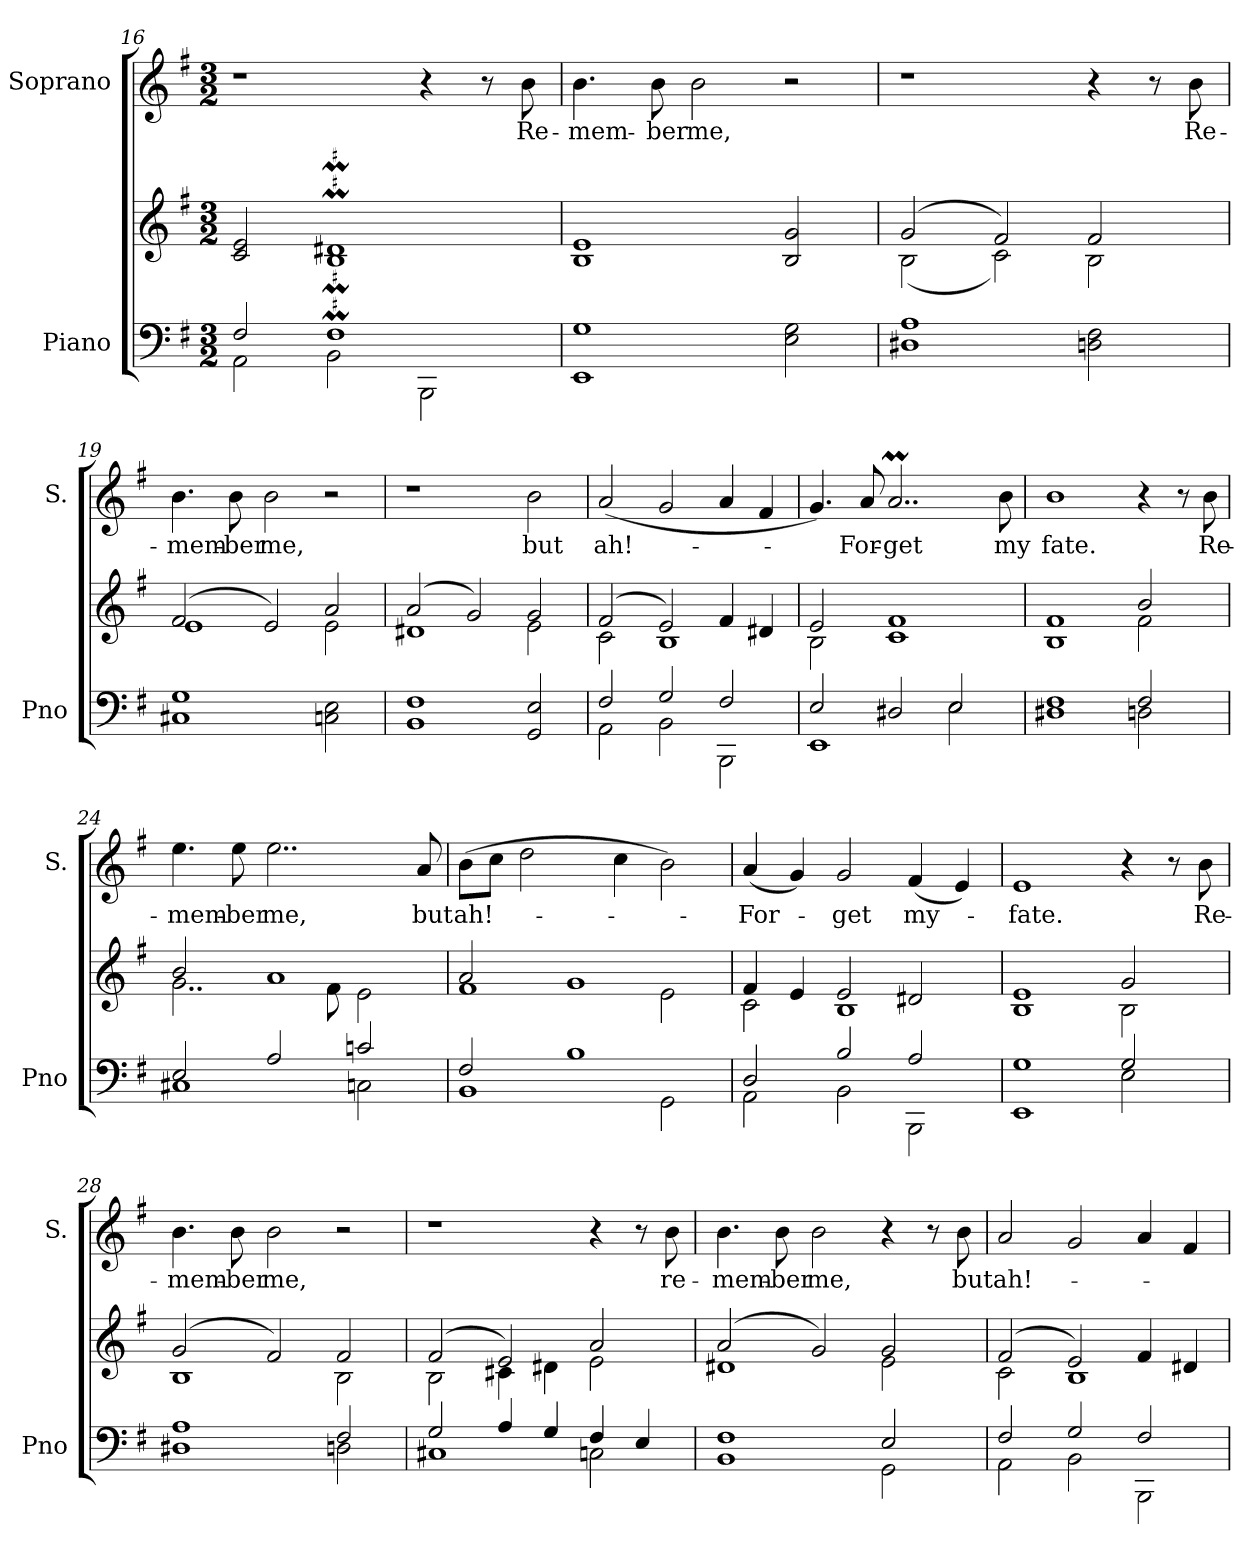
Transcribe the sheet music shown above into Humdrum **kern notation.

**kern	**kern	**kern	**text
*part2	*part2	*part1	*part1
*staff3	*staff2	*staff1	*staff1
*I"Piano	*	*I"Soprano	*
*I'Pno	*	*I'S.	*
*clefF4	*clefG2	*clefG2	*
*k[f#]	*k[f#]	*k[f#]	*
*M3/2	*M3/2	*M3/2	*
=16	=16	=16	=16
*^	*	*	*
2F#/	2AA\	2c/ 2e/	1r	.
1F#	2BB\	1BM 1d#XM	.	.
.	2BBB\	.	4r	.
.	.	.	8r	.
!	!	!	!	!LO:LY:b
.	.	.	8b\	Re-
*v	*v	*	*	*
=17	=17	=17	=17
!	!	!	!LO:LY:b
1EE 1G	1B 1e	4.b\	-mem-
!	!	!	!LO:LY:b
.	.	8b\	-ber
!	!	!	!LO:LY:b
.	.	2b\	me,
2E\ 2G\	2B/ 2g/	2r	.
=18	=18	=18	=18
*	*^	*	*
1D#X 1A	(>2g/	(<2B\	1r	.
.	2f#/)	2c\)	.	.
2Dn\ 2F#\	2f#/	2B\	4r	.
.	.	.	8r	.
!	!	!	!	!LO:LY:b
.	.	.	8b\	Re-
=19	=19	=19	=19	=19
!	!	!	!	!LO:LY:b
1C#X 1G	(>2f#/	1e	4.b\	-mem-
!	!	!	!	!LO:LY:b
.	.	.	8b\	-ber
!	!	!	!	!LO:LY:b
.	2e/)	.	2b\	me,
2Cn\ 2E\	2a/	2e\	2r	.
=20	=20	=20	=20	=20
1BB 1F#	(>2a/	1d#X	1r	.
.	2g/)	.	.	.
!	!	!	!	!LO:LY:b
2GG/ 2E/	2g/	2e\	2b\	but
=21	=21	=21	=21	=21
*^	*	*	*	*
!	!	!	!	!	!LO:LY:b
2F#/	2AA\	(>2f#/	2c\	(<2a/	ah!-
2G/	2BB\	2e/)	1B	2g/	.
2F#/	2BBB\	4f#/	.	4a/	.
.	.	4d#X/	.	4f#/	.
!!LO:LB:g=z
=22	=22	=22	=22	=22	=22
2E/	1EE	2e/	2B\	4.g/)	.
!	!	!	!	!	!LO:LY:b
.	.	.	.	8a/	-For-
!	!	!	!	!	!LO:LY:b
2D#X/	.	1f#	1c	2..aM/	-get
2E/	2E\	.	.	.	.
!	!	!	!	!	!LO:LY:b
.	.	.	.	8b\	my
=23	=23	=23	=23	=23	=23
!	!	!	!	!	!LO:LY:b
1F#	1D#X	1f#	1B	1b	fate.
2F#/	2Dn\	2b/	2f#\	4r	.
.	.	.	.	8r	.
!	!	!	!	!	!LO:LY:b
.	.	.	.	8b\	Re-
=24	=24	=24	=24	=24	=24
!	!	!	!	!	!LO:LY:b
2E/	1C#X	2b/	2..g\	4.ee\	-mem-
!	!	!	!	!	!LO:LY:b
.	.	.	.	8ee\	-ber
!	!	!	!	!	!LO:LY:b
2A/	.	1a	.	2..ee\	me,
.	.	.	8f#\	.	.
2cn/	2Cn\	.	2e\	.	.
!	!	!	!	!	!LO:LY:b
.	.	.	.	8a/	but
=25	=25	=25	=25	=25	=25
!	!	!	!	!	!LO:LY:b
2F#/	1BB	2a/	1f#	(>8b\L	ah!-
.	.	.	.	8cc\J	.
.	.	.	.	2dd\	.
1B	.	1g	.	.	.
.	.	.	.	4cc\	.
.	2GG\	.	2e\	2b\)	.
=26	=26	=26	=26	=26	=26
!	!	!	!	!	!LO:LY:b
2D/	2AA\	4f#/	2c\	(<4a/	-For-
.	.	4e/	.	4g/)	.
!	!	!	!	!	!LO:LY:b
2B/	2BB\	2e/	1B	2g/	-get
!	!	!	!	!	!LO:LY:b
2A/	2BBB\	2d#X/	.	(<4f#/	my-
.	.	.	.	4e/)	.
=27	=27	=27	=27	=27	=27
!	!	!	!	!	!LO:LY:b
1G	1EE	1e	1B	1e	-fate.
2G/	2E\	2g/	2B\	4r	.
.	.	.	.	8r	.
!	!	!	!	!	!LO:LY:b
.	.	.	.	8b\	Re-
!!LO:PB:g=z
=28	=28	=28	=28	=28	=28
!	!	!	!	!	!LO:LY:b
1A	1D#X	(>2g/	1B	4.b\	-mem-
!	!	!	!	!	!LO:LY:b
.	.	.	.	8b\	-ber
!	!	!	!	!	!LO:LY:b
.	.	2f#/)	.	2b\	me,
2F#/	2Dn\	2f#/	2B\	2r	.
=29	=29	=29	=29	=29	=29
2G/	1C#X	(>2f#/	2B\	1r	.
4A/	.	2e/)	4c#X\	.	.
4G/	.	.	4d#X\	.	.
4F#/	2Cn\	2a/	2e\	4r	.
4E/	.	.	.	8r	.
!	!	!	!	!	!LO:LY:b
.	.	.	.	8b\	re-
=30	=30	=30	=30	=30	=30
!	!	!	!	!	!LO:LY:b
1F#	1BB	(>2a/	1d#X	4.b\	mem-
!	!	!	!	!	!LO:LY:b
.	.	.	.	8b\	ber
!	!	!	!	!	!LO:LY:b
.	.	2g/)	.	2b\	me,
2E/	2GG\	2g/	2e\	4r	.
.	.	.	.	8r	.
!	!	!	!	!	!LO:LY:b
.	.	.	.	8b\	but
=31	=31	=31	=31	=31	=31
!	!	!	!	!	!LO:LY:b
2F#/	2AA\	(>2f#/	2c\	2a/	ah!-
2G/	2BB\	2e/)	1B	2g/	.
2F#/	2BBB\	4f#/	.	4a/	.
.	.	4d#X/	.	4f#/	.
*v	*v	*	*	*	*
*	*v	*v	*	*
=	=	=	=
*-	*-	*-	*-
